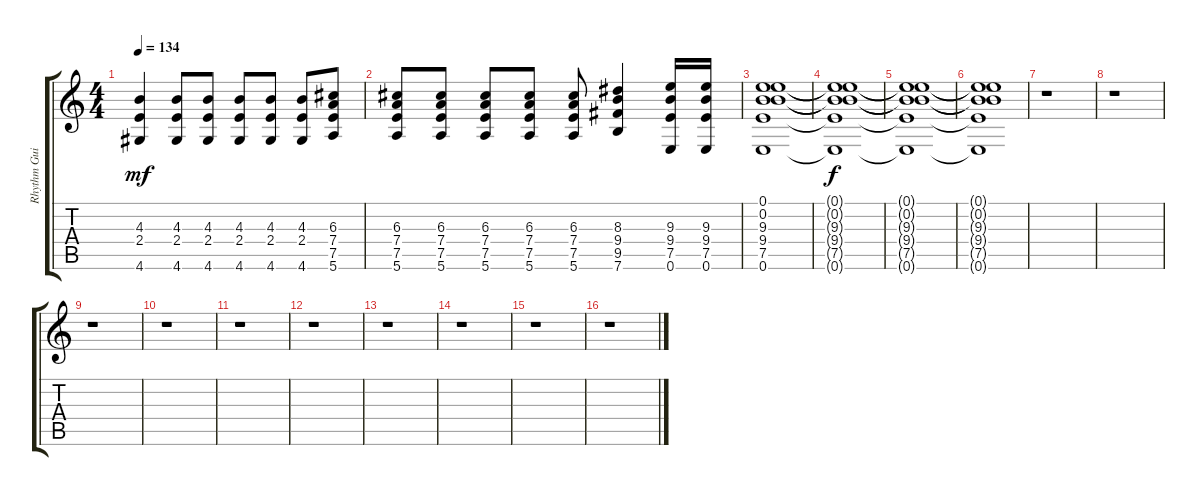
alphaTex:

\track ("Rhythm Guitar II" "Rhythm Gui") {instrument overdrivenguitar}
\staff {score tabs}
\tuning (E4 B3 G3 D3 A2 E2) {hide}
\ts (4 4)
\tempo 134
\clef g2
\ks c
(4.3 2.4 4.6).4{dy mf} (4.3 2.4 4.6).8 (4.3 2.4 4.6).8 (4.3 2.4 4.6).8 (4.3 2.4 4.6).8 (4.3 2.4 4.6).8 (6.3 7.4 7.5 5.6).8 |
(6.3 7.4 7.5 5.6).8 (6.3 7.4 7.5 5.6).8 (6.3 7.4 7.5 5.6).8 (6.3 7.4 7.5 5.6).8 (6.3 7.4 7.5 5.6).8 (8.3 9.4 9.5 7.6).4 (9.3 9.4 7.5 0.6).16 (9.3 9.4 7.5 0.6).16 |
(0.1 0.2 9.3 9.4 7.5 0.6).1 |
(0.1{t} 0.2{t} 9.3{t} 9.4{t} 7.5{t} 0.6{t}).1{dy f} |
(0.1{t} 0.2{t} 9.3{t} 9.4{t} 7.5{t} 0.6{t}).1 |
(0.1{t} 0.2{t} 9.3{t} 9.4{t} 7.5{t} 0.6{t}).1 |
r.1 |
r.1 |
r.1 |
r.1 |
r.1 |
r.1 |
r.1 |
r.1 |
r.1 |
r.1
